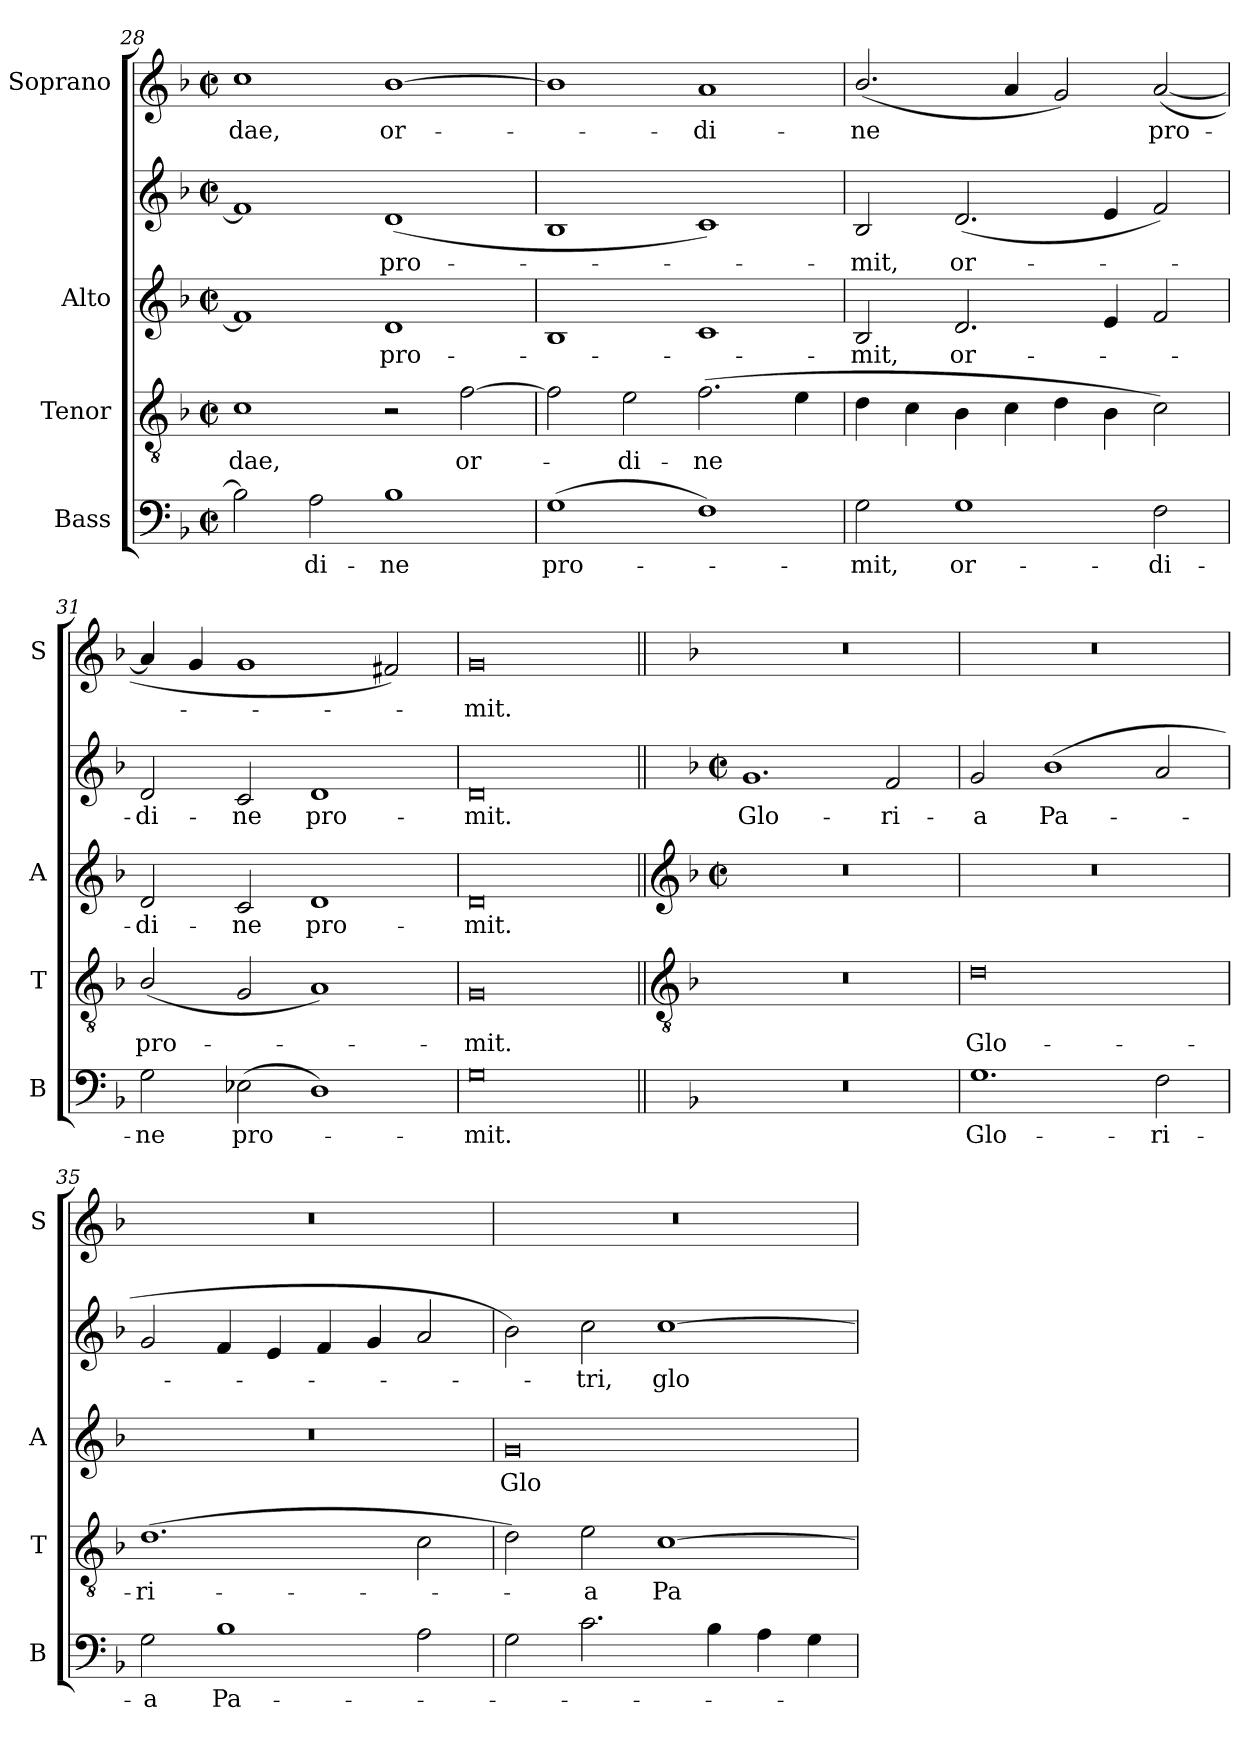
**kern	**text	**kern	**text	**kern	**text	**kern	**text	**kern	**text
*part4	*part4	*part3	*part3	*part2	*part2	*part2	*part2	*part1	*part1
*staff5	*staff5	*staff4	*staff4	*staff3	*staff3	*staff2	*staff2	*staff1	*staff1
*I"Bass	*	*I"Tenor	*	*I"Alto	*	*	*	*I"Soprano	*
*I'B	*	*I'T	*	*I'A	*	*	*	*I'S	*
!!LO:LB:g=z
*clefF4	*	*clefGv2	*	*	*	*clefG2	*	*clefG2	*
*k[b-]	*	*k[b-]	*	*k[b-]	*	*k[b-]	*	*k[b-]	*
*F:	*	*F:	*	*F:	*	*F:	*	*F:	*
*M4/2	*	*M4/2	*	*M4/2	*	*M4/2	*	*M4/2	*
*met(c|)	*	*met(c|)	*	*met(c|)	*	*met(c|)	*	*met(c|)	*
=28	=28	=28	=28	=28	=28	=28	=28	=28	=28
!	!	!	!LO:LY:b	!	!	!	!	!	!LO:LY:b
2B-]	.	1c	dae,	1f]	.	1f]	.	1cc	dae,
!	!LO:LY:b	!	!	!	!	!	!	!	!
2A	di-	.	.	.	.	.	.	.	.
!	!LO:LY:b	!	!	!	!LO:LY:b	!	!LO:LY:b	!	!LO:LY:b
1B-	-ne	2r	.	1d	pro-	(<1d	pro-	[1b-	or-
!	!	!	!LO:LY:b	!	!	!	!	!	!
.	.	[2f	or-	.	.	.	.	.	.
=29	=29	=29	=29	=29	=29	=29	=29	=29	=29
!	!LO:LY:b	!	!	!	!	!	!	!	!
(>1G	pro-	2f]	.	1B-	.	1B-	.	1b-]	.
!	!	!	!LO:LY:b	!	!	!	!	!	!
.	.	2e	di-	.	.	.	.	.	.
!	!	!	!LO:LY:b	!	!	!	!	!	!LO:LY:b
1F)	.	(>2.f	-ne	1c	.	1c)	.	1a	di-
.	.	4e	.	.	.	.	.	.	.
=30	=30	=30	=30	=30	=30	=30	=30	=30	=30
!	!LO:LY:b	!	!	!	!LO:LY:b	!	!LO:LY:b	!	!LO:LY:b
2G	mit,	4d	.	2B-	mit,	2B-	mit,	(<2.b-/	-ne
.	.	4c	.	.	.	.	.	.	.
!	!LO:LY:b	!	!	!	!LO:LY:b	!	!LO:LY:b	!	!
1G	or-	4B-	.	2.d	or-	(<2.d	or-	.	.
.	.	4c	.	.	.	.	.	4a	.
.	.	4d	.	.	.	.	.	2g)	.
.	.	4B-	.	4e	.	4e	.	.	.
!	!LO:LY:b	!	!	!	!	!	!	!	!LO:LY:b
2F	-di-	2c)	.	2f	.	2f)	.	(<[2a	pro-
=31	=31	=31	=31	=31	=31	=31	=31	=31	=31
!	!LO:LY:b	!	!LO:LY:b	!	!LO:LY:b	!	!LO:LY:b	!	!
2G	-ne	(<2B-/	pro-	2d	di-	2d	di-	4a]	.
.	.	.	.	.	.	.	.	4g	.
!	!LO:LY:b	!	!	!	!LO:LY:b	!	!LO:LY:b	!	!
(>2E-X	pro-	2G	.	2c	-ne	2c	-ne	1g	.
!	!	!	!	!	!LO:LY:b	!	!LO:LY:b	!	!
1D)	.	1A)	.	1d	pro-	1d	pro-	.	.
.	.	.	.	.	.	.	.	2f#X)	.
=32	=32	=32	=32	=32	=32	=32	=32	=32	=32
!	!LO:LY:b	!	!LO:LY:b	!	!LO:LY:b	!	!LO:LY:b	!	!LO:LY:b
0G	mit.	0G	mit.	0d	-mit.	0d	-mit.	0g	mit.
!!LO:LB:g=z
=33||	=33||	=33||	=33||	=33||	=33||	=33||	=33||	=33||	=33||
*	*	*clefGv2	*	*clefG2	*	*	*	*	*
*	*	*	*	*k[b-]	*	*k[b-]	*	*	*
*	*	*	*	*F:	*	*F:	*	*	*
*	*	*	*	*M4/2	*	*M4/2	*	*	*
*	*	*	*	*met(c|)	*	*met(c|)	*	*	*
!	!	!	!	!	!	!	!LO:LY:b	!	!
0r	.	0r	.	0r	.	1.g	Glo-	0r	.
!	!	!	!	!	!	!	!LO:LY:b	!	!
.	.	.	.	.	.	2f	-ri-	.	.
=34	=34	=34	=34	=34	=34	=34	=34	=34	=34
!	!LO:LY:b	!	!LO:LY:b	!	!	!	!LO:LY:b	!	!
1.G	Glo-	0d	Glo-	0r	.	2g	-a	0r	.
!	!	!	!	!	!	!	!LO:LY:b	!	!
.	.	.	.	.	.	(<1b-/	Pa-	.	.
!	!LO:LY:b	!	!	!	!	!	!	!	!
2F	-ri-	.	.	.	.	2a	.	.	.
=35	=35	=35	=35	=35	=35	=35	=35	=35	=35
!	!LO:LY:b	!	!LO:LY:b	!	!	!	!	!	!
2G	-a	(>1.d	-ri-	0r	.	2g	.	0r	.
!	!LO:LY:b	!	!	!	!	!	!	!	!
1B-	Pa-	.	.	.	.	4f	.	.	.
.	.	.	.	.	.	4e	.	.	.
.	.	.	.	.	.	4f	.	.	.
.	.	.	.	.	.	4g	.	.	.
2A	.	2c	.	.	.	2a	.	.	.
=36	=36	=36	=36	=36	=36	=36	=36	=36	=36
!	!	!	!	!	!LO:LY:b	!	!	!	!
2G	.	2d)	.	0g	Glo-	2b-\)	.	0r	.
!	!	!	!LO:LY:b	!	!	!	!LO:LY:b	!	!
2.c	.	2e	a	.	.	2cc	tri,	.	.
!	!	!	!LO:LY:b	!	!	!	!LO:LY:b	!	!
.	.	[1c	Pa-	.	.	[1cc	glo-	.	.
4B-	.	.	.	.	.	.	.	.	.
4A	.	.	.	.	.	.	.	.	.
4G	.	.	.	.	.	.	.	.	.
=	=	=	=	=	=	=	=	=	=
*-	*-	*-	*-	*-	*-	*-	*-	*-	*-
